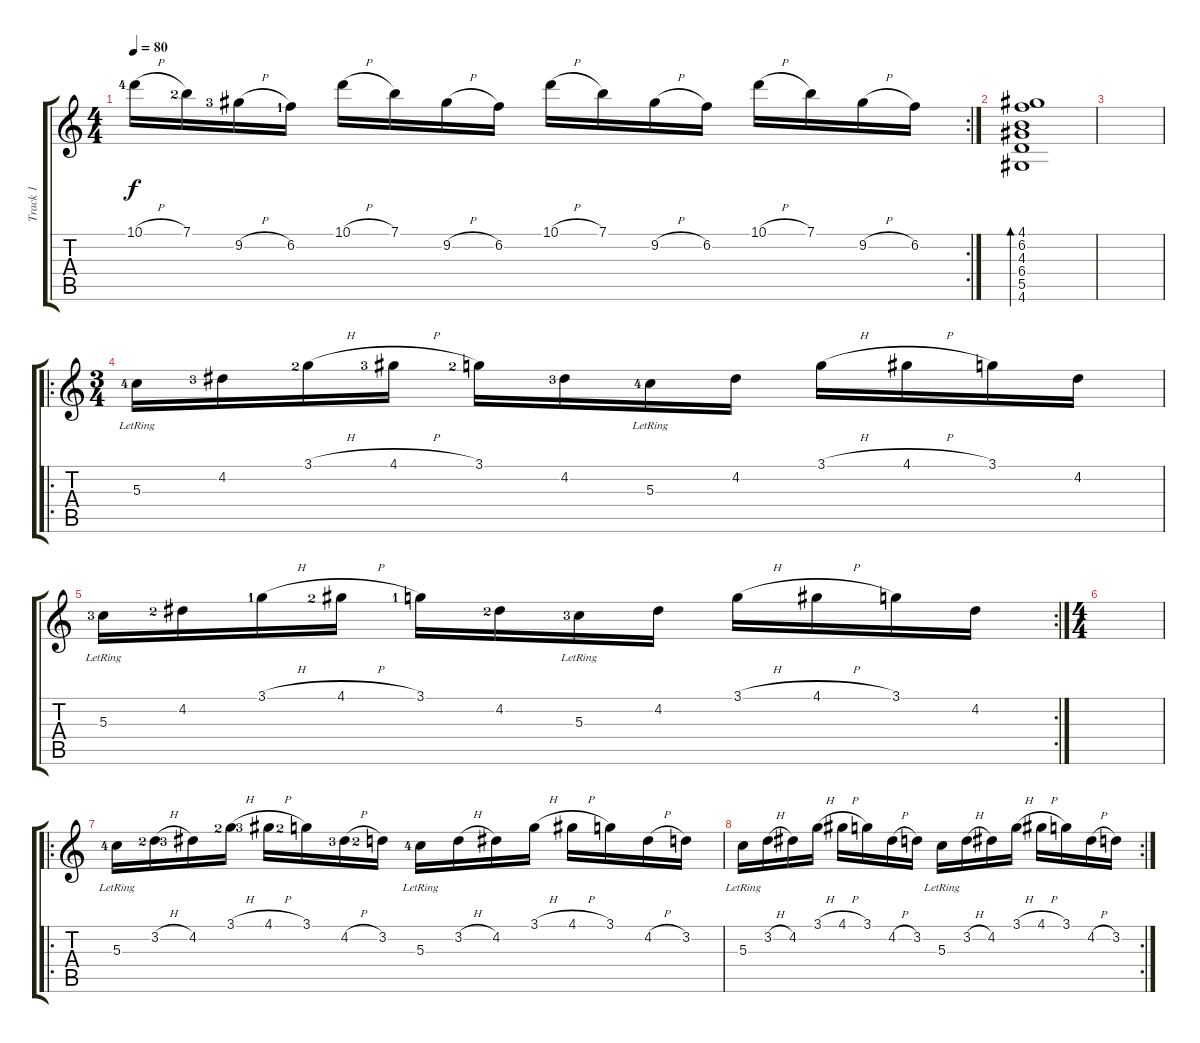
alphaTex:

\track ("Track 1" "Track 1") {instrument electricguitarjazz}
\staff {score tabs}
\tuning (E4 B3 G3 D3 A2 E2) {hide}
\rc 2
\ts (4 4)
\tempo 80
\clef g2
\ks c
10.1{h lf 5}.16{dy f} 7.1{lf 3}.16 9.2{h lf 4}.16 6.2{lf 2}.16 10.1{h}.16 7.1.16 9.2{h}.16 6.2.16 10.1{h}.16 7.1.16 9.2{h}.16 6.2.16 10.1{h}.16 7.1.16 9.2{h}.16 6.2.16 |
(4.1 6.2 4.3 6.4 5.5 4.6).1{bd 60} |
|
\ro
\ts (3 4)
5.3{lr lf 5}.16 4.2{lf 4}.16 3.1{h lf 3}.16 4.1{h lf 4}.16 3.1{lf 3}.16 4.2{lf 4}.16 5.3{lr lf 5}.16 4.2.16 3.1{h}.16 4.1{h}.16 3.1.16 4.2.16 |
\rc 2
5.3{lr lf 4}.16 4.2{lf 3}.16 3.1{h lf 2}.16 4.1{h lf 3}.16 3.1{lf 2}.16 4.2{lf 3}.16 5.3{lr lf 4}.16 4.2.16 3.1{h}.16 4.1{h}.16 3.1.16 4.2.16 |
\ts (4 4)
|
\ro
5.3{lr lf 5}.16 3.2{h lf 3}.16 4.2{lf 4}.16 3.1{h lf 3}.16 4.1{h lf 4}.16 3.1{lf 3}.16 4.2{h lf 4}.16 3.2{lf 3}.16 5.3{lr lf 5}.16 3.2{h}.16 4.2.16 3.1{h}.16 4.1{h}.16 3.1.16 4.2{h}.16 3.2.16 |
\rc 2
5.3{lr}.16 3.2{h}.16 4.2.16 3.1{h}.16 4.1{h}.16 3.1.16 4.2{h}.16 3.2.16 5.3{lr}.16 3.2{h}.16 4.2.16 3.1{h}.16 4.1{h}.16 3.1.16 4.2{h}.16 3.2.16
